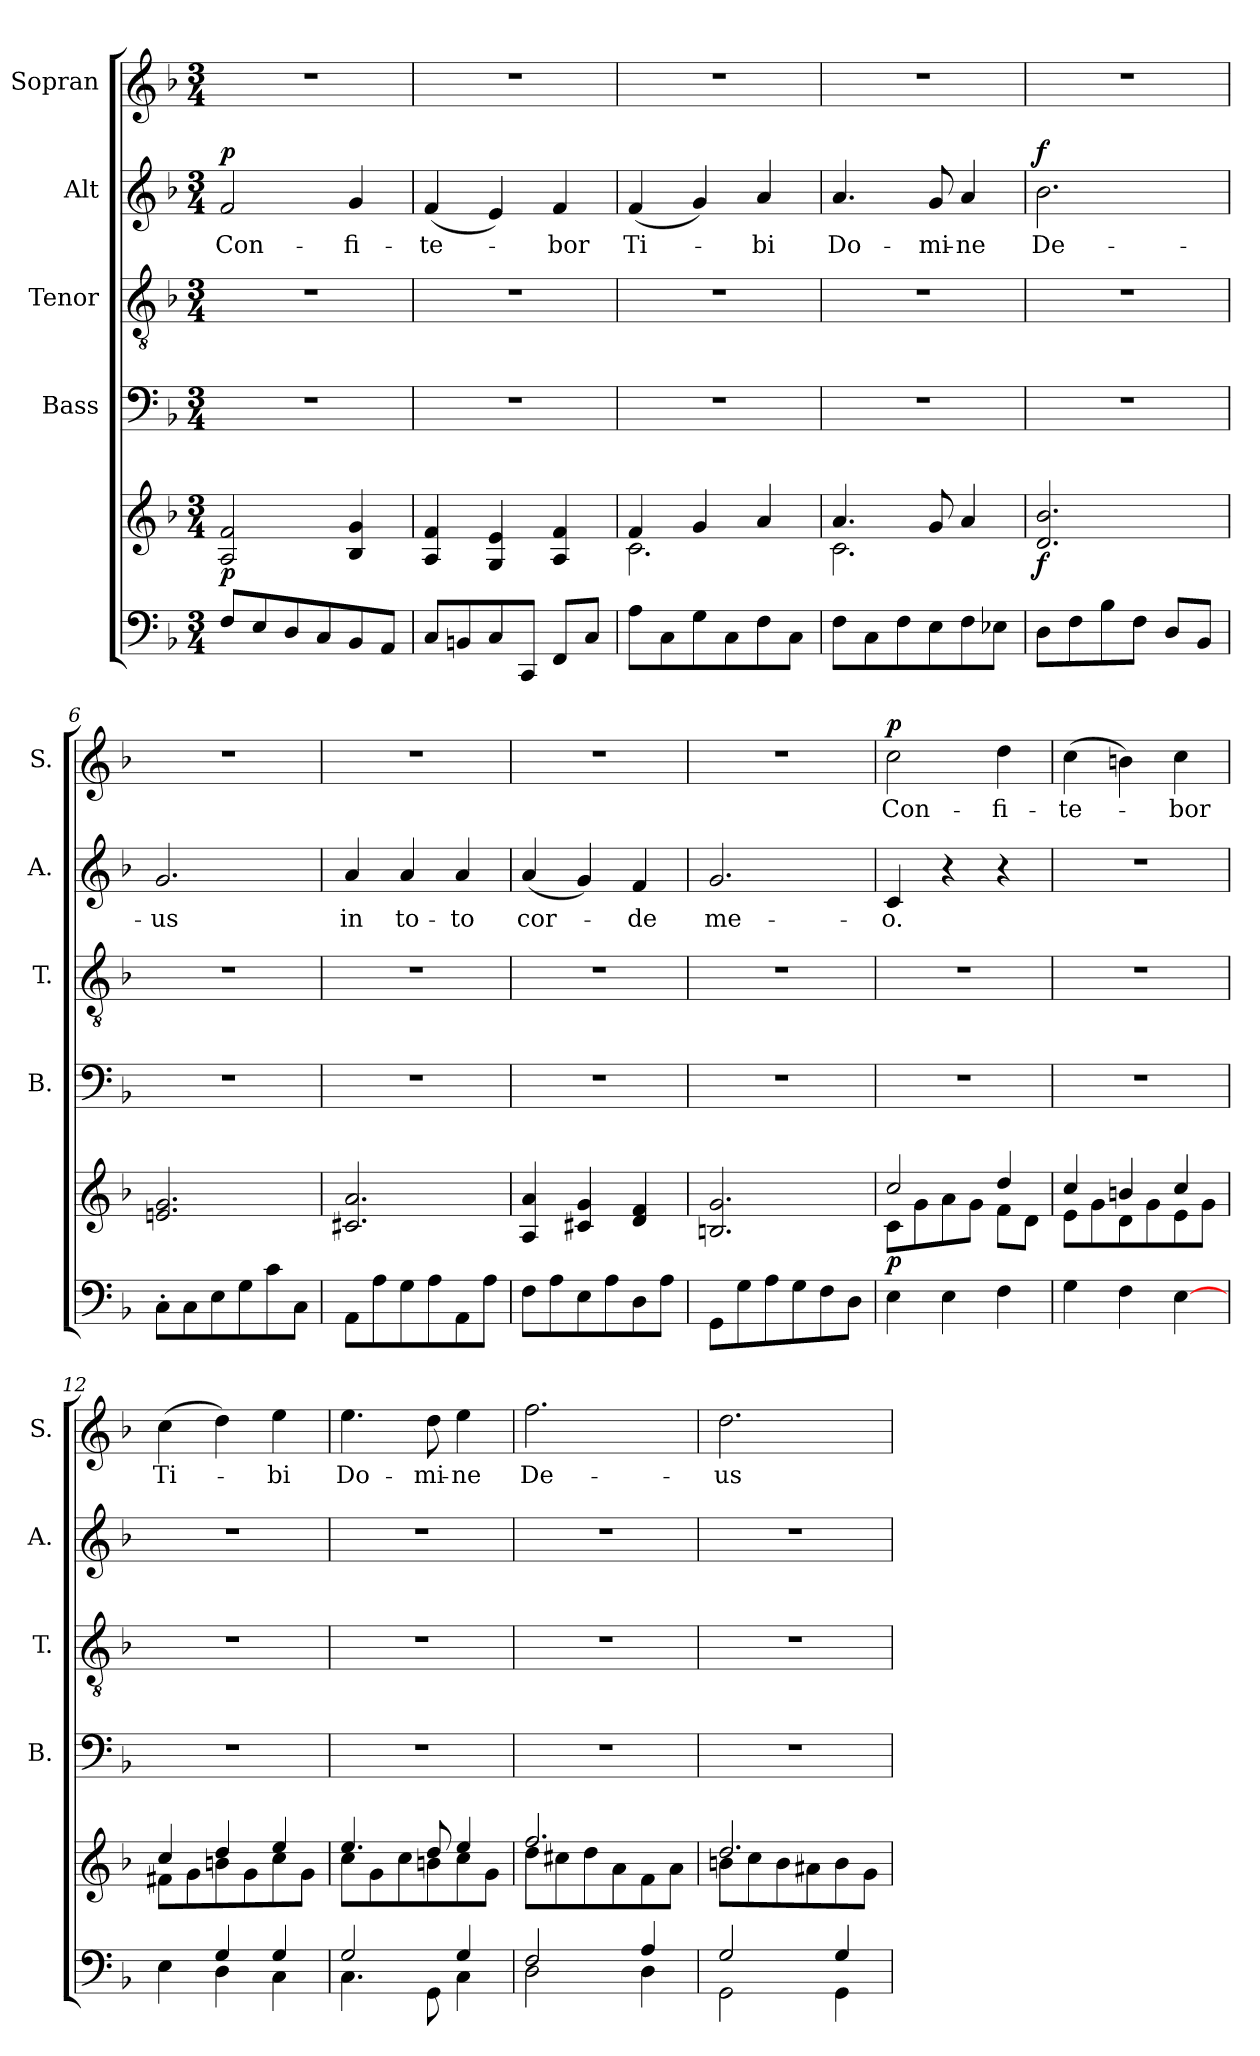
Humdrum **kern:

**kern	**kern	**dynam	**kern	**kern	**kern	**text	**dynam	**kern	**text	**dynam
*part5	*part5	*part5	*part4	*part3	*part2	*part2	*part2	*part1	*part1	*part1
*staff6	*staff5	*staff5/6	*staff4	*staff3	*staff2	*staff2	*staff2	*staff1	*staff1	*staff1
*	*	*	*I"Bass	*I"Tenor	*I"Alt	*	*	*I"Sopran	*	*
*	*	*	*I'B.	*I'T.	*I'A.	*	*	*I'S.	*	*
*clefF4	*clefG2	*	*clefF4	*clefGv2	*clefG2	*	*	*clefG2	*	*
*k[b-]	*k[b-]	*	*k[b-]	*k[b-]	*k[b-]	*	*	*k[b-]	*	*
*F:	*F:	*	*F:	*F:	*F:	*	*	*F:	*	*
*M3/4	*M3/4	*	*M3/4	*M3/4	*M3/4	*	*	*M3/4	*	*
=1	=1	=1	=1	=1	=1	=1	=1	=1	=1	=1
!	!	!LO:DY:b	!	!	!	!LO:LY:b	!LO:DY:a	!	!	!
8F/L	2A/ 2f/	p	2.r	2.r	2f/	Con-	p	2.r	.	.
8E/	.	.	.	.	.	.	.	.	.	.
8D/	.	.	.	.	.	.	.	.	.	.
8C/	.	.	.	.	.	.	.	.	.	.
!	!	!	!	!	!	!LO:LY:b	!	!	!	!
8BB-/	4B-/ 4g/	.	.	.	4g/	-fi-	.	.	.	.
8AA/J	.	.	.	.	.	.	.	.	.	.
=2	=2	=2	=2	=2	=2	=2	=2	=2	=2	=2
!	!	!	!	!	!	!LO:LY:b	!	!	!	!
8C/L	4A/ 4f/	.	2.r	2.r	(<4f/	-te-	.	2.r	.	.
8BBn/	.	.	.	.	.	.	.	.	.	.
8C/	4G/ 4e/	.	.	.	4e/)	.	.	.	.	.
8CC/J	.	.	.	.	.	.	.	.	.	.
!	!	!	!	!	!	!LO:LY:b	!	!	!	!
8FF/L	4A/ 4f/	.	.	.	4f/	-bor	.	.	.	.
8C/J	.	.	.	.	.	.	.	.	.	.
=3	=3	=3	=3	=3	=3	=3	=3	=3	=3	=3
*	*^	*	*	*	*	*	*	*	*	*
!	!	!	!	!	!	!	!LO:LY:b	!	!	!	!
8A\L	4f/	2.c\	.	2.r	2.r	(<4f/	Ti-	.	2.r	.	.
8C\	.	.	.	.	.	.	.	.	.	.	.
8G\	4g/	.	.	.	.	4g/)	.	.	.	.	.
8C\	.	.	.	.	.	.	.	.	.	.	.
!	!	!	!	!	!	!	!LO:LY:b	!	!	!	!
8F\	4a/	.	.	.	.	4a/	-bi	.	.	.	.
8C\J	.	.	.	.	.	.	.	.	.	.	.
=4	=4	=4	=4	=4	=4	=4	=4	=4	=4	=4	=4
!	!	!	!	!	!	!	!LO:LY:b	!	!	!	!
8F\L	4.a/	2.c\	.	2.r	2.r	4.a/	Do-	.	2.r	.	.
8C\	.	.	.	.	.	.	.	.	.	.	.
8F\	.	.	.	.	.	.	.	.	.	.	.
!	!	!	!	!	!	!	!LO:LY:b	!	!	!	!
8E\	8g/	.	.	.	.	8g/	-mi-	.	.	.	.
!	!	!	!	!	!	!	!LO:LY:b	!	!	!	!
8F\	4a/	.	.	.	.	4a/	-ne	.	.	.	.
8E-X\J	.	.	.	.	.	.	.	.	.	.	.
*	*v	*v	*	*	*	*	*	*	*	*	*
=5	=5	=5	=5	=5	=5	=5	=5	=5	=5	=5
!	!	!LO:DY:b	!	!	!	!LO:LY:b	!LO:DY:a	!	!	!
8D\L	2.d/ 2.b-/	f	2.r	2.r	2.b-\	De-	f	2.r	.	.
8F\	.	.	.	.	.	.	.	.	.	.
8B-\	.	.	.	.	.	.	.	.	.	.
8F\J	.	.	.	.	.	.	.	.	.	.
8D/L	.	.	.	.	.	.	.	.	.	.
8BB-/J	.	.	.	.	.	.	.	.	.	.
!!LO:LB:g=z
=6	=6	=6	=6	=6	=6	=6	=6	=6	=6	=6
!	!	!	!	!	!	!LO:LY:b	!	!	!	!
8C'>\L	2.en/ 2.g/	.	2.r	2.r	2.g/	-us	.	2.r	.	.
8C\	.	.	.	.	.	.	.	.	.	.
8E\	.	.	.	.	.	.	.	.	.	.
8G\	.	.	.	.	.	.	.	.	.	.
8c\	.	.	.	.	.	.	.	.	.	.
8C\J	.	.	.	.	.	.	.	.	.	.
=7	=7	=7	=7	=7	=7	=7	=7	=7	=7	=7
!	!	!	!	!	!	!LO:LY:b	!	!	!	!
8AA\L	2.c#X/ 2.a/	.	2.r	2.r	4a/	in	.	2.r	.	.
8A\	.	.	.	.	.	.	.	.	.	.
!	!	!	!	!	!	!LO:LY:b	!	!	!	!
8G\	.	.	.	.	4a/	to-	.	.	.	.
8A\	.	.	.	.	.	.	.	.	.	.
!	!	!	!	!	!	!LO:LY:b	!	!	!	!
8AA\	.	.	.	.	4a/	-to	.	.	.	.
8A\J	.	.	.	.	.	.	.	.	.	.
=8	=8	=8	=8	=8	=8	=8	=8	=8	=8	=8
!	!	!	!	!	!	!LO:LY:b	!	!	!	!
8F\L	4A/ 4a/	.	2.r	2.r	(<4a/	cor-	.	2.r	.	.
8A\	.	.	.	.	.	.	.	.	.	.
8E\	4c#X/ 4g/	.	.	.	4g/)	.	.	.	.	.
8A\	.	.	.	.	.	.	.	.	.	.
!	!	!	!	!	!	!LO:LY:b	!	!	!	!
8D\	4d/ 4f/	.	.	.	4f/	-de	.	.	.	.
8A\J	.	.	.	.	.	.	.	.	.	.
=9	=9	=9	=9	=9	=9	=9	=9	=9	=9	=9
!	!	!	!	!	!	!LO:LY:b	!	!	!	!
8GG\L	2.Bn/ 2.g/	.	2.r	2.r	2.g/	me-	.	2.r	.	.
8G\	.	.	.	.	.	.	.	.	.	.
8A\	.	.	.	.	.	.	.	.	.	.
8G\	.	.	.	.	.	.	.	.	.	.
8F\	.	.	.	.	.	.	.	.	.	.
8D\J	.	.	.	.	.	.	.	.	.	.
=10	=10	=10	=10	=10	=10	=10	=10	=10	=10	=10
*	*^	*	*	*	*	*	*	*	*	*
!	!	!	!LO:DY:b	!	!	!	!LO:LY:b	!	!	!LO:LY:b	!LO:DY:a
4E\	2cc/	8c\L	p	2.r	2.r	4c/	-o.	.	2cc\	Con-	p
.	.	8g\	.	.	.	.	.	.	.	.	.
4E\	.	8a\	.	.	.	4r	.	.	.	.	.
.	.	8g\J	.	.	.	.	.	.	.	.	.
!	!	!	!	!	!	!	!	!	!	!LO:LY:b	!
4F\	4dd/	8f\L	.	.	.	4r	.	.	4dd\	-fi-	.
.	.	8d\J	.	.	.	.	.	.	.	.	.
=11	=11	=11	=11	=11	=11	=11	=11	=11	=11	=11	=11
!	!	!	!	!	!	!	!	!	!	!LO:LY:b	!
4G\	4cc/	8e\L	.	2.r	2.r	2.r	.	.	(>4cc\	-te-	.
.	.	8g\	.	.	.	.	.	.	.	.	.
4F\	4bn/	8d\	.	.	.	.	.	.	4bn\)	.	.
.	.	8g\	.	.	.	.	.	.	.	.	.
!	!	!	!	!	!	!	!	!	!	!LO:LY:b	!
[4E\	4cc/	8e\	.	.	.	.	.	.	4cc\	-bor	.
.	.	8g\J	.	.	.	.	.	.	.	.	.
!!LO:PB:g=z
=12	=12	=12	=12	=12	=12	=12	=12	=12	=12	=12	=12
*^	*	*	*	*	*	*	*	*	*	*	*
!	!	!	!	!	!	!	!	!	!	!	!LO:LY:b	!
4ryy	4E\	4cc/	8f#X\L	.	2.r	2.r	2.r	.	.	(>4cc\	Ti-	.
.	.	.	8g\	.	.	.	.	.	.	.	.	.
4G/	4D\	4dd/	8bn\	.	.	.	.	.	.	4dd\)	.	.
.	.	.	8g\	.	.	.	.	.	.	.	.	.
!	!	!	!	!	!	!	!	!	!	!	!LO:LY:b	!
4G/	4C\	4ee/	8cc\	.	.	.	.	.	.	4ee\	-bi	.
.	.	.	8g\J	.	.	.	.	.	.	.	.	.
=13	=13	=13	=13	=13	=13	=13	=13	=13	=13	=13	=13	=13
!	!	!	!	!	!	!	!	!	!	!	!LO:LY:b	!
2G/	4.C\	4.ee/	8cc\L	.	2.r	2.r	2.r	.	.	4.ee\	Do-	.
.	.	.	8g\	.	.	.	.	.	.	.	.	.
.	.	.	8cc\	.	.	.	.	.	.	.	.	.
!	!	!	!	!	!	!	!	!	!	!	!LO:LY:b	!
.	8GG\	8dd/	8bn\	.	.	.	.	.	.	8dd\	-mi-	.
!	!	!	!	!	!	!	!	!	!	!	!LO:LY:b	!
4G/	4C\	4ee/	8cc\	.	.	.	.	.	.	4ee\	-ne	.
.	.	.	8g\J	.	.	.	.	.	.	.	.	.
=14	=14	=14	=14	=14	=14	=14	=14	=14	=14	=14	=14	=14
!	!	!	!	!	!	!	!	!	!	!	!LO:LY:b	!
2F/	2D\	2.ff/	8dd\L	.	2.r	2.r	2.r	.	.	2.ff\	De-	.
.	.	.	8cc#X\	.	.	.	.	.	.	.	.	.
.	.	.	8dd\	.	.	.	.	.	.	.	.	.
.	.	.	8a\	.	.	.	.	.	.	.	.	.
4A/	4D\	.	8f\	.	.	.	.	.	.	.	.	.
.	.	.	8a\J	.	.	.	.	.	.	.	.	.
=15	=15	=15	=15	=15	=15	=15	=15	=15	=15	=15	=15	=15
!	!	!	!	!	!	!	!	!	!	!	!LO:LY:b	!
2G/	2GG\	2.dd/	8bn\L	.	2.r	2.r	2.r	.	.	2.dd\	-us	.
.	.	.	8cc\	.	.	.	.	.	.	.	.	.
.	.	.	8b\	.	.	.	.	.	.	.	.	.
.	.	.	8a#X\	.	.	.	.	.	.	.	.	.
4G/	4GG\	.	8b\	.	.	.	.	.	.	.	.	.
.	.	.	8g\J	.	.	.	.	.	.	.	.	.
*v	*v	*	*	*	*	*	*	*	*	*	*	*
*	*v	*v	*	*	*	*	*	*	*	*	*
=	=	=	=	=	=	=	=	=	=	=
*-	*-	*-	*-	*-	*-	*-	*-	*-	*-	*-
